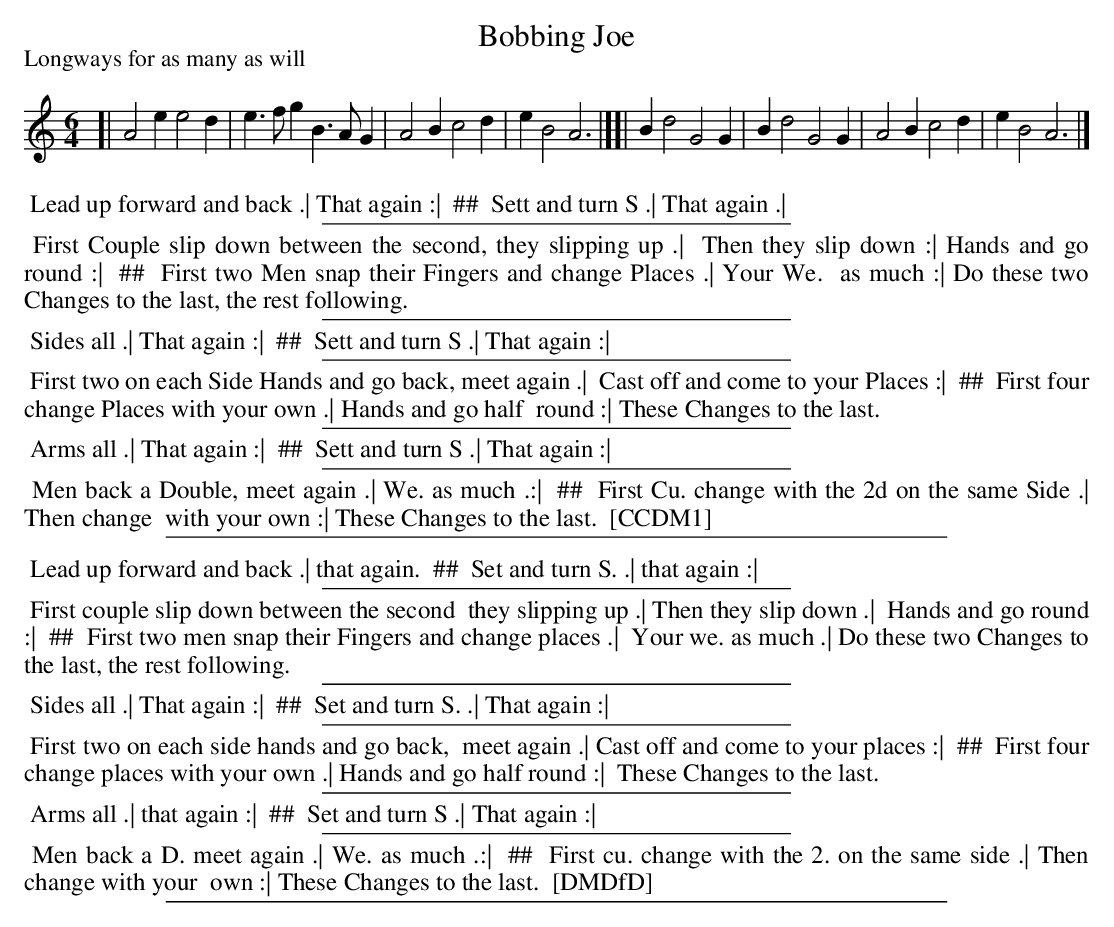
X:1
T: Bobbing Joe
P: Longways for as many as will
M: 6/4
L: 1/4
K: Am
[|\
A2e e2d | e>fg B>AG | A2B c2d | eB2 A3 |][|\
Bd2 G2G | Bd2  G2G  | A2B c2d | eB2 A3 |]
